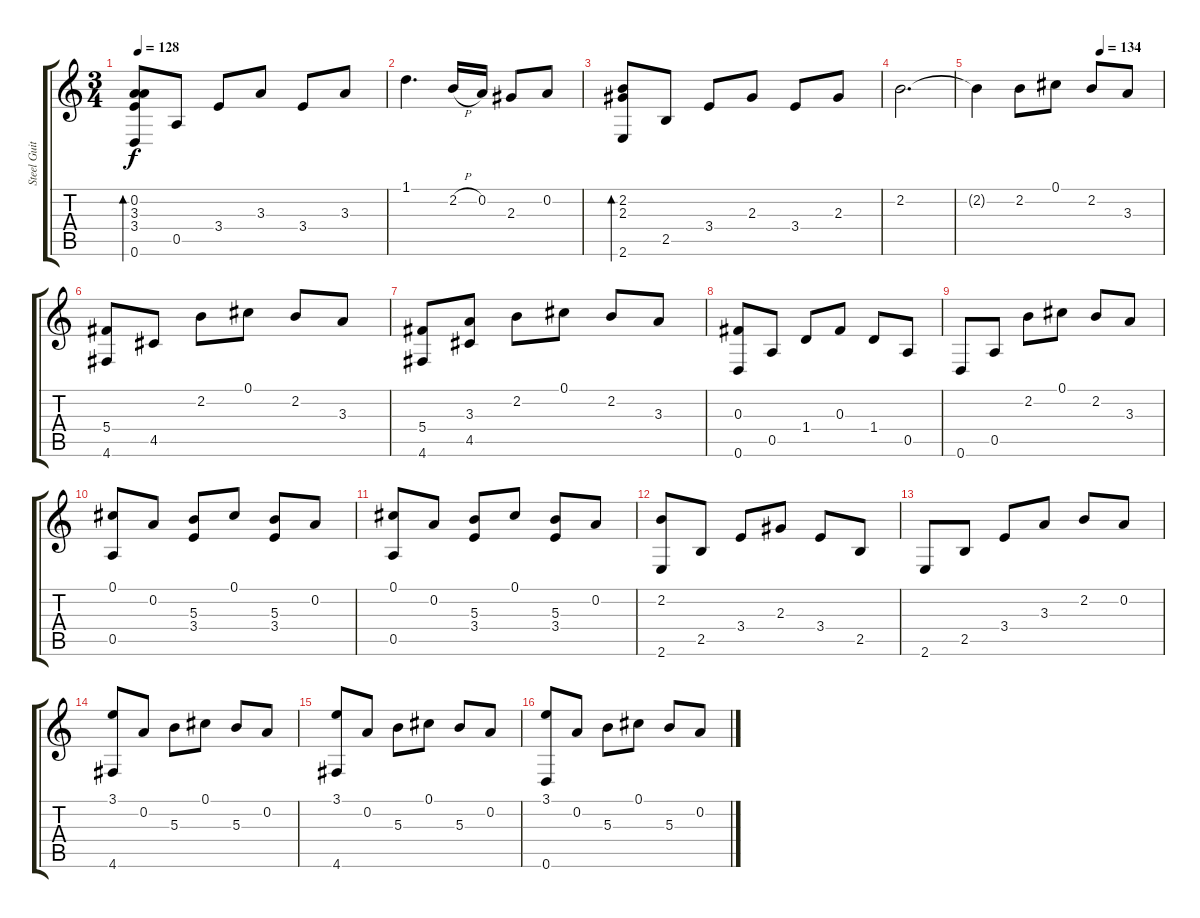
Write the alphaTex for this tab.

\track ("Steel Guitar" "Steel Guit") {instrument acousticguitarsteel}
\staff {score tabs}
\tuning (Db4 A3 Gb3 Db3 A2 D2) {hide}
\ts (3 4)
\tempo 128
\clef g2
\ks c
(0.2 3.3 3.4 0.6).8{bd 120 dy f} 0.5.8 3.4.8 3.3.8 3.4.8 3.3.8 |
1.1.4{d} 2.2{h}.16 0.2.16 2.3.8 0.2.8 |
(2.2 2.3 2.6).8{bd 120} 2.5.8 3.4.8 2.3.8 3.4.8 2.3.8 |
2.2.2{d} |
\tempo (134 0.6666666666666666)
2.2{t}.4 2.2.8 0.1.8 2.2.8 3.3.8 |
(5.4 4.6).8 4.5.8 2.2.8 0.1.8 2.2.8 3.3.8 |
(5.4 4.6).8 (3.3 4.5).8 2.2.8 0.1.8 2.2.8 3.3.8 |
(0.3 0.6).8 0.5.8 1.4.8 0.3.8 1.4.8 0.5.8 |
0.6.8 0.5.8 2.2.8 0.1.8 2.2.8 3.3.8 |
(0.1 0.5).8 0.2.8 (5.3 3.4).8 0.1.8 (5.3 3.4).8 0.2.8 |
(0.1 0.5).8 0.2.8 (5.3 3.4).8 0.1.8 (5.3 3.4).8 0.2.8 |
(2.2 2.6).8 2.5.8 3.4.8 2.3.8 3.4.8 2.5.8 |
2.6.8 2.5.8 3.4.8 3.3.8 2.2.8 0.2.8 |
(3.1 4.6).8 0.2.8 5.3.8 0.1.8 5.3.8 0.2.8 |
(3.1 4.6).8 0.2.8 5.3.8 0.1.8 5.3.8 0.2.8 |
(3.1 0.6).8 0.2.8 5.3.8 0.1.8 5.3.8 0.2.8
